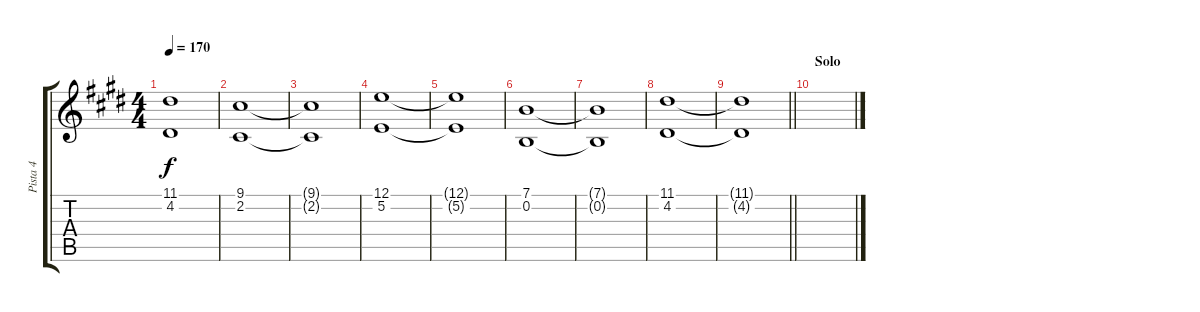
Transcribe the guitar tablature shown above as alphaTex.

\track ("Pista 4" "Pista 4") {instrument brasssection}
\staff {score tabs}
\tuning (E4 B3 G3 D3 A2 E2) {hide}
\ts (4 4)
\tempo 170
\clef g2
\ks e
(11.1{t} 4.2{t}).1{dy f} |
(9.1 2.2).1 |
(9.1{t} 2.2{t}).1 |
(12.1 5.2).1 |
(12.1{t} 5.2{t}).1 |
(7.1 0.2).1 |
(7.1{t} 0.2{t}).1 |
(11.1 4.2).1 |
\barLineRight lightlight
(11.1{t} 4.2{t}).1 |
\section ("" "Solo")
